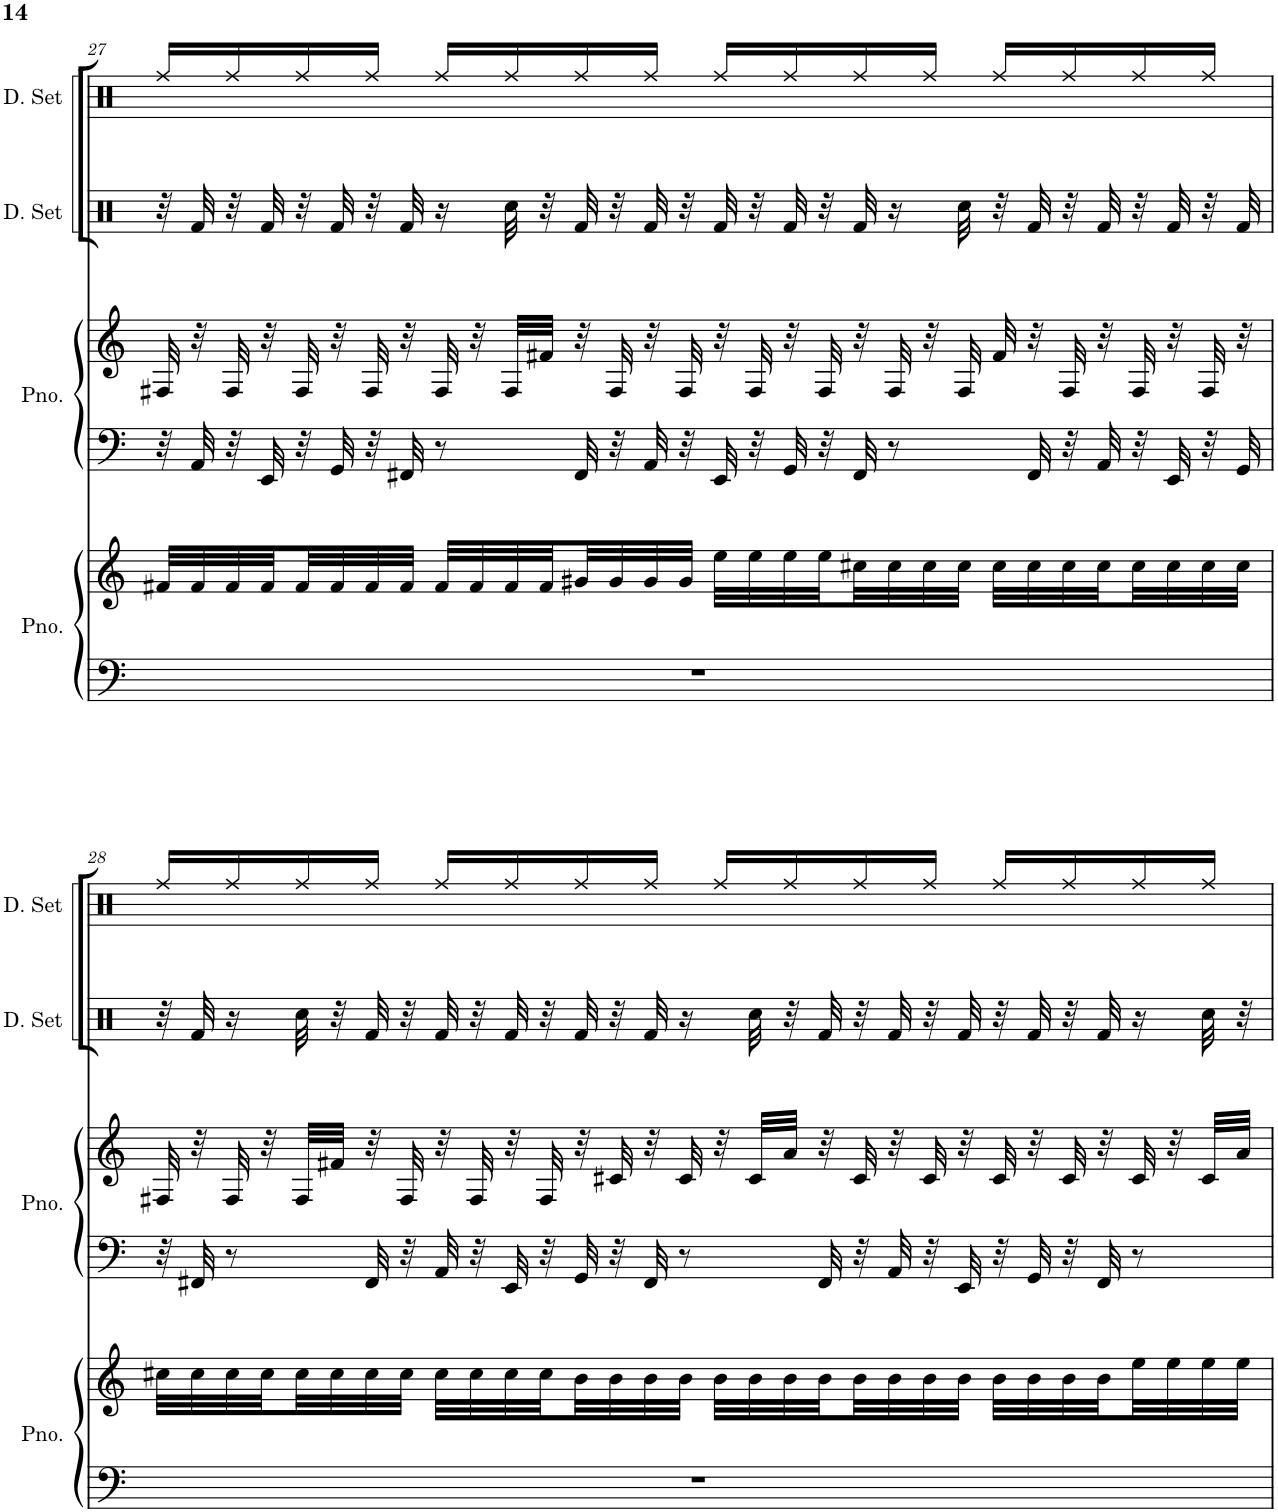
**kern	**kern	**kern	**kern	**kern	**kern
*part4	*part4	*part3	*part3	*part2	*part1
*staff6	*staff5	*staff4	*staff3	*staff2	*staff1
*I"Piano	*	*I"Piano	*	*I"Drumset	*I"Drumset
*I'Pno.	*	*I'Pno.	*	*I'D. Set	*I'D. Set
!!LO:PB:g=z
*clefF4	*clefG2	*clefF4	*clefG2	*clefX	*clefX
*k[]	*k[]	*k[]	*k[]	*k[]	*k[]
*M4/4	*M4/4	*M4/4	*M4/4	*M4/4	*M4/4
=27	=27	=27	=27	=27	=27
1r	32f#X/LLL	32r	32F#X/	32r	16Rff/LL
.	32f#/	32AA/	32r	32Rf/	.
.	32f#/	32r	32F#/	32r	16Rff/
.	32f#/	32EE/	32r	32Rf/	.
.	32f#/	32r	32F#/	32r	16Rff/
.	32f#/	32GG/	32r	32Rf/	.
.	32f#/	32r	32F#/	32r	16Rff/JJ
.	32f#/JJJ	32FF#X/	32r	32Rf/	.
.	32f#/LLL	8r	32F#/	16r	16Rff/LL
.	32f#/	.	32r	.	.
.	32f#/	.	32F#/LLL	32Rcc\	16Rff/
.	32f#/	.	32f#X/JJJ	32r	.
.	32g#X/	32FF#/	32r	32Rf/	16Rff/
.	32g#/	32r	32F#/	32r	.
.	32g#/	32AA/	32r	32Rf/	16Rff/JJ
.	32g#/JJJ	32r	32F#/	32r	.
.	32ee\LLL	32EE/	32r	32Rf/	16Rff/LL
.	32ee\	32r	32F#/	32r	.
.	32ee\	32GG/	32r	32Rf/	16Rff/
.	32ee\	32r	32F#/	32r	.
.	32cc#X\	32FF#/	32r	32Rf/	16Rff/
.	32cc#\	8r	32F#/	16r	.
.	32cc#\	.	32r	.	16Rff/JJ
.	32cc#\JJJ	.	32F#/	32Rcc\	.
.	32cc#\LLL	.	32f#/	32r	16Rff/LL
.	32cc#\	32FF#/	32r	32Rf/	.
.	32cc#\	32r	32F#/	32r	16Rff/
.	32cc#\	32AA/	32r	32Rf/	.
.	32cc#\	32r	32F#/	32r	16Rff/
.	32cc#\	32EE/	32r	32Rf/	.
.	32cc#\	32r	32F#/	32r	16Rff/JJ
.	32cc#\JJJ	32GG/	32r	32Rf/	.
!!LO:LB:g=z
=28	=28	=28	=28	=28	=28
1r	32cc#X\LLL	32r	32F#X/	32r	16Rff/LL
.	32cc#\	32FF#X/	32r	32Rf/	.
.	32cc#\	8r	32F#/	16r	16Rff/
.	32cc#\	.	32r	.	.
.	32cc#\	.	32F#/LLL	32Rcc\	16Rff/
.	32cc#\	.	32f#X/JJJ	32r	.
.	32cc#\	32FF#/	32r	32Rf/	16Rff/JJ
.	32cc#\JJJ	32r	32F#/	32r	.
.	32cc#\LLL	32AA/	32r	32Rf/	16Rff/LL
.	32cc#\	32r	32F#/	32r	.
.	32cc#\	32EE/	32r	32Rf/	16Rff/
.	32cc#\	32r	32F#/	32r	.
.	32b\	32GG/	32r	32Rf/	16Rff/
.	32b\	32r	32c#X/	32r	.
.	32b\	32FF#/	32r	32Rf/	16Rff/JJ
.	32b\JJJ	8r	32c#/	16r	.
.	32b\LLL	.	32r	.	16Rff/LL
.	32b\	.	32c#/LLL	32Rcc\	.
.	32b\	.	32a/JJJ	32r	16Rff/
.	32b\	32FF#/	32r	32Rf/	.
.	32b\	32r	32c#/	32r	16Rff/
.	32b\	32AA/	32r	32Rf/	.
.	32b\	32r	32c#/	32r	16Rff/JJ
.	32b\JJJ	32EE/	32r	32Rf/	.
.	32b\LLL	32r	32c#/	32r	16Rff/LL
.	32b\	32GG/	32r	32Rf/	.
.	32b\	32r	32c#/	32r	16Rff/
.	32b\	32FF#/	32r	32Rf/	.
.	32ee\	8r	32c#/	16r	16Rff/
.	32ee\	.	32r	.	.
.	32ee\	.	32c#/LLL	32Rcc\	16Rff/JJ
.	32ee\JJJ	.	32a/JJJ	32r	.
=	=	=	=	=	=
*-	*-	*-	*-	*-	*-
